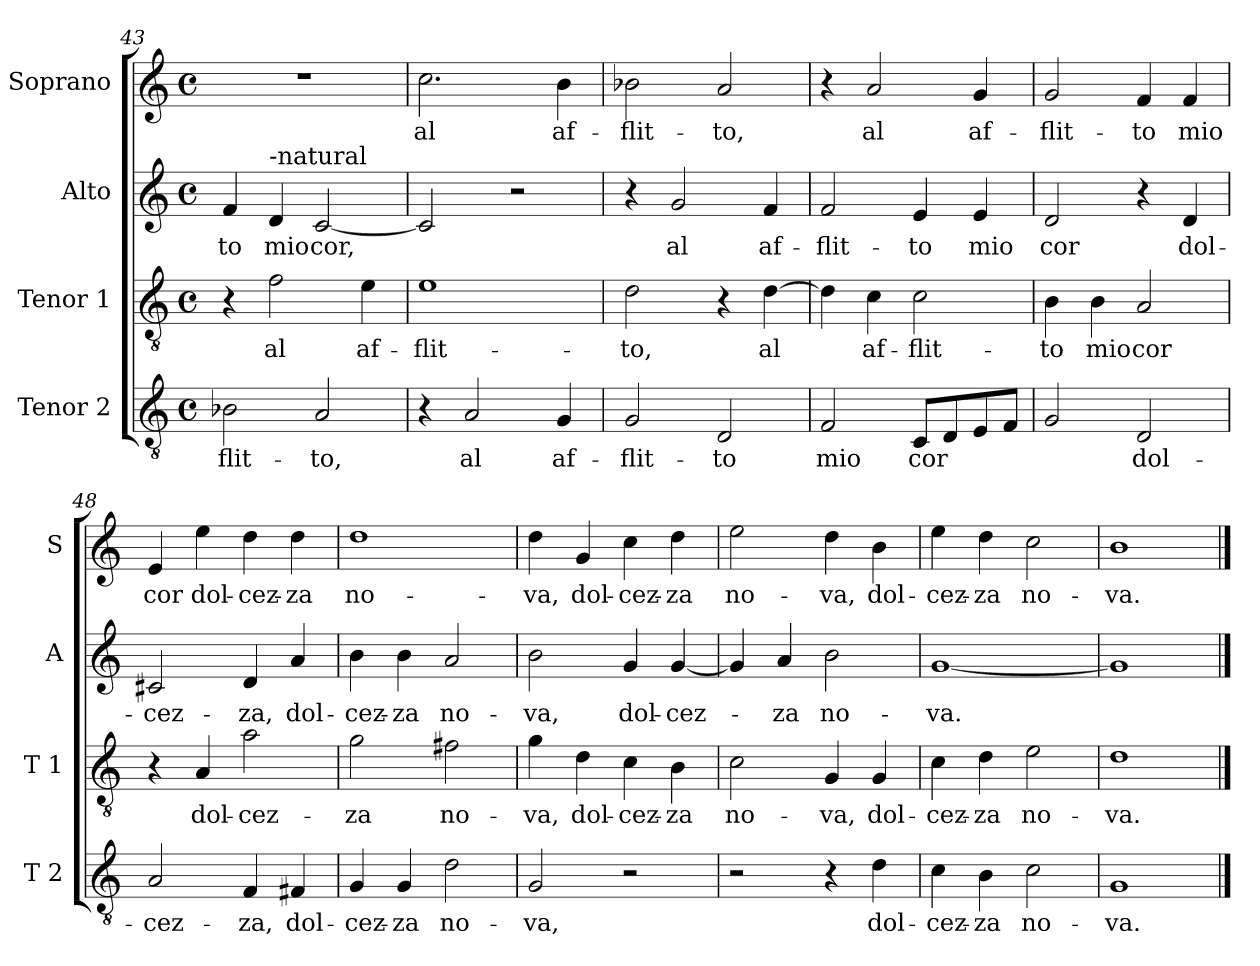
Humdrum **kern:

**kern	**text	**kern	**text	**kern	**text	**kern	**text
*part4	*part4	*part3	*part3	*part2	*part2	*part1	*part1
*staff4	*staff4	*staff3	*staff3	*staff2	*staff2	*staff1	*staff1
*I"Tenor 2	*	*I"Tenor 1	*	*I"Alto	*	*I"Soprano	*
*I'T 2	*	*I'T 1	*	*I'A	*	*I'S	*
*clefGv2	*	*clefGv2	*	*clefG2	*	*clefG2	*
*k[]	*	*k[]	*	*k[]	*	*k[]	*
*C:	*	*C:	*	*C:	*	*C:	*
*M4/4	*	*M4/4	*	*M4/4	*	*M4/4	*
*met(c)	*	*met(c)	*	*met(c)	*	*met(c)	*
=43	=43	=43	=43	=43	=43	=43	=43
!	!LO:LY:b	!	!	!	!LO:LY:b	!	!
2B-X\	-flit-	4r	.	4f/	-to	1r	.
!	!	!	!	!LO:TX:a:t=-natural	!	!	!
!	!	!	!LO:LY:b	!	!LO:LY:b	!	!
.	.	2f\	al	4d/	mio	.	.
!	!LO:LY:b	!	!	!	!LO:LY:b	!	!
2A/	-to,	.	.	[2c/	cor,	.	.
!	!	!	!LO:LY:b	!	!	!	!
.	.	4e\	af-	.	.	.	.
=44	=44	=44	=44	=44	=44	=44	=44
!	!	!	!LO:LY:b	!	!	!	!LO:LY:b
4r	.	1e	-flit-	2c/]	.	2.cc\	al
!	!LO:LY:b	!	!	!	!	!	!
2A/	al	.	.	.	.	.	.
.	.	.	.	2r	.	.	.
!	!LO:LY:b	!	!	!	!	!	!LO:LY:b
4G/	af-	.	.	.	.	4b\	af-
=45	=45	=45	=45	=45	=45	=45	=45
!	!LO:LY:b	!	!LO:LY:b	!	!	!	!LO:LY:b
2G/	-flit-	2d\	-to,	4r	.	2b-X\	-flit-
!	!	!	!	!	!LO:LY:b	!	!
.	.	.	.	2g/	al	.	.
!	!LO:LY:b	!	!	!	!	!	!LO:LY:b
2D/	-to	4r	.	.	.	2a/	-to,
!	!	!	!LO:LY:b	!	!LO:LY:b	!	!
.	.	[4d\	al	4f/	af-	.	.
=46	=46	=46	=46	=46	=46	=46	=46
!	!LO:LY:b	!	!	!	!LO:LY:b	!	!
2F/	mio	4d\]	.	2f/	-flit-	4r	.
!	!	!	!LO:LY:b	!	!	!	!LO:LY:b
.	.	4c\	af-	.	.	2a/	al
!	!LO:LY:b	!	!LO:LY:b	!	!LO:LY:b	!	!
8C/L	cor	2c\	-flit-	4e/	-to	.	.
8D/	.	.	.	.	.	.	.
!	!	!	!	!	!LO:LY:b	!	!LO:LY:b
8E/	.	.	.	4e/	mio	4g/	af-
8F/J	.	.	.	.	.	.	.
=47	=47	=47	=47	=47	=47	=47	=47
!	!	!	!LO:LY:b	!	!LO:LY:b	!	!LO:LY:b
2G/	.	4B\	-to	2d/	cor	2g/	-flit-
!	!	!	!LO:LY:b	!	!	!	!
.	.	4B\	mio	.	.	.	.
!	!LO:LY:b	!	!LO:LY:b	!	!	!	!LO:LY:b
2D/	dol-	2A/	cor	4r	.	4f/	-to
!	!	!	!	!	!LO:LY:b	!	!LO:LY:b
.	.	.	.	4d/	dol-	4f/	mio
=48	=48	=48	=48	=48	=48	=48	=48
!	!LO:LY:b	!	!	!	!LO:LY:b	!	!LO:LY:b
2A/	-cez-	4r	.	2c#X/	-cez-	4e/	cor
!	!	!	!LO:LY:b	!	!	!	!LO:LY:b
.	.	4A/	dol-	.	.	4ee\	dol-
!	!LO:LY:b	!	!LO:LY:b	!	!LO:LY:b	!	!LO:LY:b
4F/	-za,	2a\	-cez-	4d/	-za,	4dd\	-cez-
!	!LO:LY:b	!	!	!	!LO:LY:b	!	!LO:LY:b
4F#X/	dol-	.	.	4a/	dol-	4dd\	-za
!!LO:LB:g=z
=49	=49	=49	=49	=49	=49	=49	=49
!	!LO:LY:b	!	!LO:LY:b	!	!LO:LY:b	!	!LO:LY:b
4G/	-cez-	2g\	-za	4b\	-cez-	1dd	no-
!	!LO:LY:b	!	!	!	!LO:LY:b	!	!
4G/	-za	.	.	4b\	-za	.	.
!	!LO:LY:b	!	!LO:LY:b	!	!LO:LY:b	!	!
2d\	no-	2f#X\	no-	2a/	no-	.	.
=50	=50	=50	=50	=50	=50	=50	=50
!	!LO:LY:b	!	!LO:LY:b	!	!LO:LY:b	!	!LO:LY:b
2G/	-va,	4g\	-va,	2b\	-va,	4dd\	-va,
!	!	!	!LO:LY:b	!	!	!	!LO:LY:b
.	.	4d\	dol-	.	.	4g/	dol-
!	!	!	!LO:LY:b	!	!LO:LY:b	!	!LO:LY:b
2r	.	4c\	-cez-	4g/	dol-	4cc\	-cez-
!	!	!	!LO:LY:b	!	!LO:LY:b	!	!LO:LY:b
.	.	4B\	-za	[4g/	-cez-	4dd\	-za
=51	=51	=51	=51	=51	=51	=51	=51
!	!	!	!LO:LY:b	!	!	!	!LO:LY:b
2r	.	2c\	no-	4g/]	.	2ee\	no-
!	!	!	!	!	!LO:LY:b	!	!
.	.	.	.	4a/	-za	.	.
!	!	!	!LO:LY:b	!	!LO:LY:b	!	!LO:LY:b
4r	.	4G/	-va,	2b\	no-	4dd\	-va,
!	!LO:LY:b	!	!LO:LY:b	!	!	!	!LO:LY:b
4d\	dol-	4G/	dol-	.	.	4b\	dol-
=52	=52	=52	=52	=52	=52	=52	=52
!	!LO:LY:b	!	!LO:LY:b	!	!LO:LY:b	!	!LO:LY:b
4c\	-cez-	4c\	-cez-	[1g	-va.	4ee\	-cez-
!	!LO:LY:b	!	!LO:LY:b	!	!	!	!LO:LY:b
4B\	-za	4d\	-za	.	.	4dd\	-za
!	!LO:LY:b	!	!LO:LY:b	!	!	!	!LO:LY:b
2c\	no-	2e\	no-	.	.	2cc\	no-
=53	=53	=53	=53	=53	=53	=53	=53
!	!LO:LY:b	!	!LO:LY:b	!	!	!	!LO:LY:b
1G	-va.	1d	-va.	1g]	.	1b	-va.
==	==	==	==	==	==	==	==
*-	*-	*-	*-	*-	*-	*-	*-
